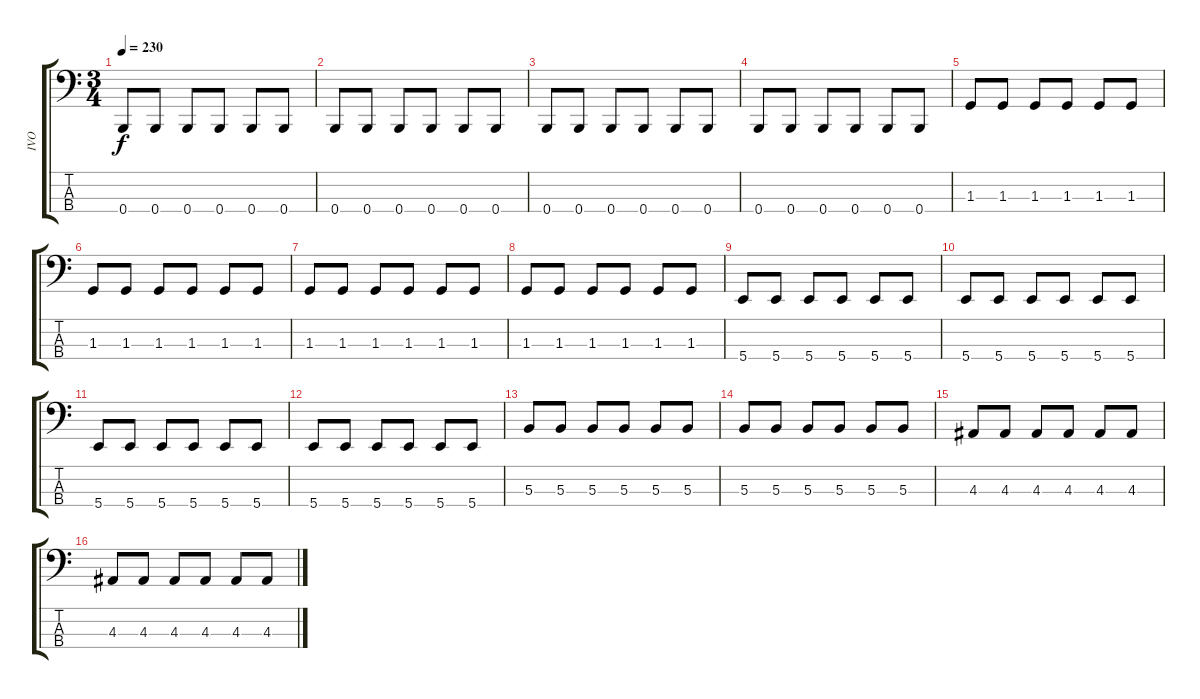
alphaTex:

\track ("IVO" "IVO") {instrument electricbasspick}
\staff {score tabs}
\tuning (E2 B1 Gb1 B0) {hide}
\ts (3 4)
\tempo 230
\clef f4
\ks c
0.4.8{dy f} 0.4.8 0.4.8 0.4.8 0.4.8 0.4.8 |
0.4.8 0.4.8 0.4.8 0.4.8 0.4.8 0.4.8 |
0.4.8 0.4.8 0.4.8 0.4.8 0.4.8 0.4.8 |
0.4.8 0.4.8 0.4.8 0.4.8 0.4.8 0.4.8 |
1.3.8 1.3.8 1.3.8 1.3.8 1.3.8 1.3.8 |
1.3.8 1.3.8 1.3.8 1.3.8 1.3.8 1.3.8 |
1.3.8 1.3.8 1.3.8 1.3.8 1.3.8 1.3.8 |
1.3.8 1.3.8 1.3.8 1.3.8 1.3.8 1.3.8 |
5.4.8 5.4.8 5.4.8 5.4.8 5.4.8 5.4.8 |
5.4.8 5.4.8 5.4.8 5.4.8 5.4.8 5.4.8 |
5.4.8 5.4.8 5.4.8 5.4.8 5.4.8 5.4.8 |
5.4.8 5.4.8 5.4.8 5.4.8 5.4.8 5.4.8 |
5.3.8 5.3.8 5.3.8 5.3.8 5.3.8 5.3.8 |
5.3.8 5.3.8 5.3.8 5.3.8 5.3.8 5.3.8 |
4.3.8 4.3.8 4.3.8 4.3.8 4.3.8 4.3.8 |
4.3.8 4.3.8 4.3.8 4.3.8 4.3.8 4.3.8
